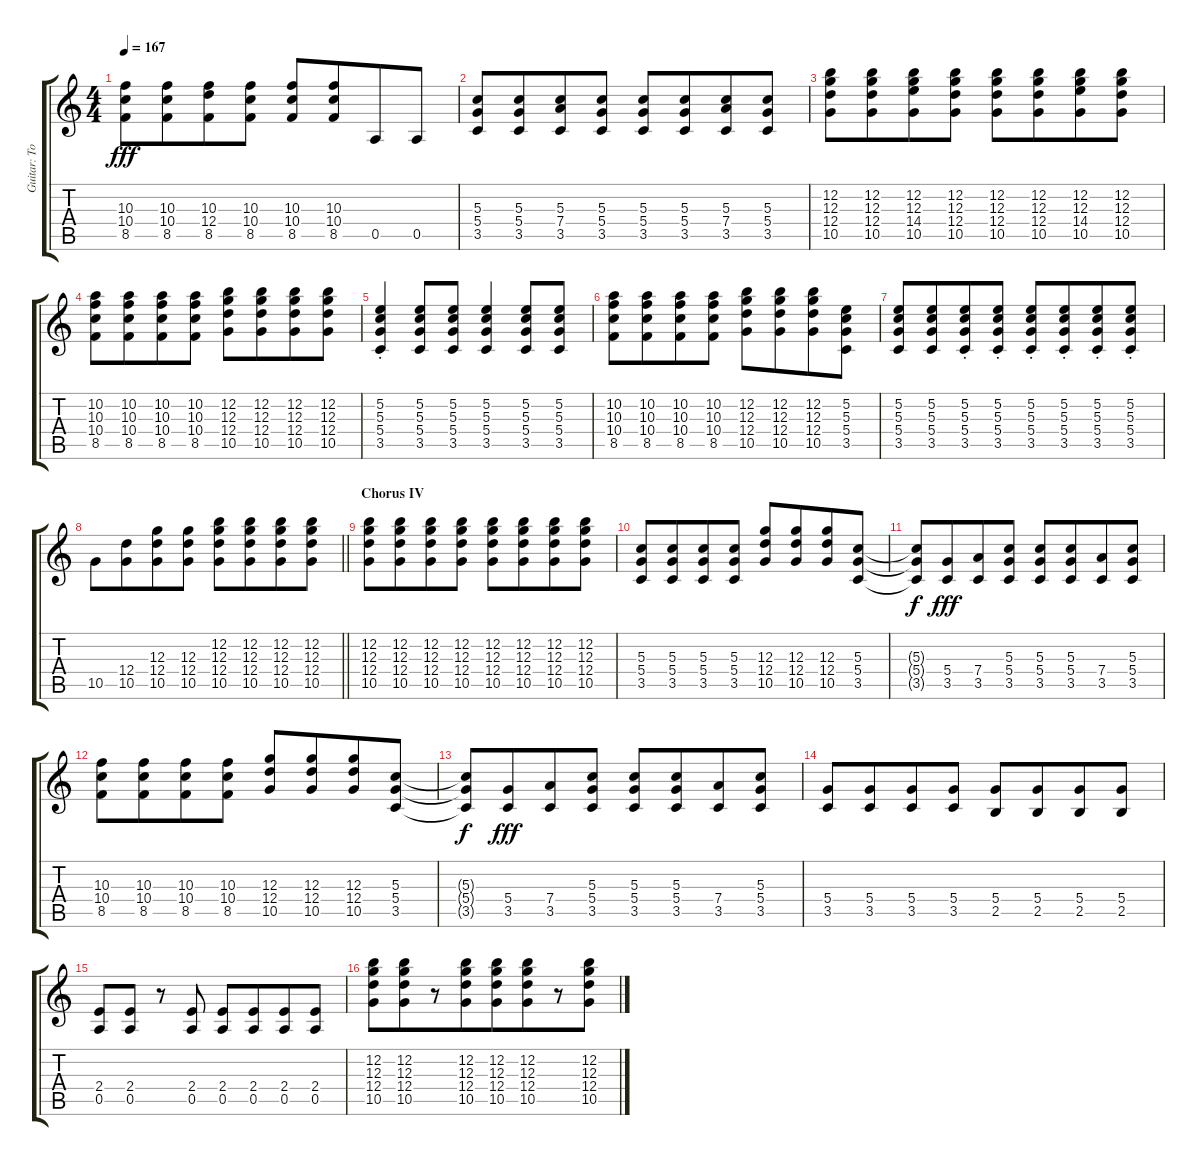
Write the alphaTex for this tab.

\track ("Guitar: Todd" "Guitar: To") {instrument distortionguitar}
\staff {score tabs}
\tuning (E4 B3 G3 D3 A2 D2) {hide}
\ts (4 4)
\tempo 167
\clef g2
\ks c
(10.3 10.4 8.5).8{dy fff} (10.3 10.4 8.5).8{beam merge} (10.3 12.4 8.5).8 (10.3 10.4 8.5).8 (10.3 10.4 8.5).8 (10.3 10.4 8.5).8{beam merge} 0.5.8 0.5.8 |
(5.3 5.4 3.5).8 (5.3 5.4 3.5).8{beam merge} (5.3 7.4 3.5).8 (5.3 5.4 3.5).8 (5.3 5.4 3.5).8 (5.3 5.4 3.5).8{beam merge} (5.3 7.4 3.5).8 (5.3 5.4 3.5).8 |
(12.2 12.3 12.4 10.5).8 (12.2 12.3 12.4 10.5).8{beam merge} (12.2 12.3 14.4 10.5).8 (12.2 12.3 12.4 10.5).8 (12.2 12.3 12.4 10.5).8 (12.2 12.3 12.4 10.5).8{beam merge} (12.2 12.3 14.4 10.5).8 (12.2 12.3 12.4 10.5).8 |
(10.2 10.3 10.4 8.5).8 (10.2 10.3 10.4 8.5).8{beam merge} (10.2 10.3 10.4 8.5).8 (10.2 10.3 10.4 8.5).8 (12.2 12.3 12.4 10.5).8 (12.2 12.3 12.4 10.5).8{beam merge} (12.2 12.3 12.4 10.5).8 (12.2 12.3 12.4 10.5).8 |
(5.2{st} 5.3{st} 5.4{st} 3.5{st}).4 (5.2 5.3 5.4 3.5).8 (5.2 5.3 5.4 3.5).8 (5.2 5.3 5.4 3.5).4 (5.2 5.3 5.4 3.5).8 (5.2 5.3 5.4 3.5).8 |
(10.2 10.3 10.4 8.5).8 (10.2 10.3 10.4 8.5).8{beam merge} (10.2 10.3 10.4 8.5).8 (10.2 10.3 10.4 8.5).8 (12.2 12.3 12.4 10.5).8 (12.2 12.3 12.4 10.5).8{beam merge} (12.2 12.3 12.4 10.5).8 (5.2 5.3 5.4 3.5).8 |
(5.2 5.3 5.4 3.5).8 (5.2 5.3 5.4 3.5).8{beam merge} (5.2{st} 5.3{st} 5.4{st} 3.5{st}).8 (5.2{st} 5.3{st} 5.4{st} 3.5{st}).8 (5.2{st} 5.3{st} 5.4{st} 3.5{st}).8 (5.2{st} 5.3{st} 5.4{st} 3.5{st}).8{beam merge} (5.2{st} 5.3{st} 5.4{st} 3.5{st}).8 (5.2{st} 5.3{st} 5.4{st} 3.5{st}).8 |
\barLineRight lightlight
10.5.8 (12.4 10.5).8{beam merge} (12.3 12.4 10.5).8 (12.3 12.4 10.5).8 (12.2 12.3 12.4 10.5).8 (12.2 12.3 12.4 10.5).8{beam merge} (12.2 12.3 12.4 10.5).8{beam merge} (12.2 12.3 12.4 10.5).8 |
\section ("" "Chorus IV")
(12.2 12.3 12.4 10.5).8 (12.2 12.3 12.4 10.5).8{beam merge} (12.2 12.3 12.4 10.5).8 (12.2 12.3 12.4 10.5).8 (12.2 12.3 12.4 10.5).8{beam merge} (12.2 12.3 12.4 10.5).8{beam merge} (12.2 12.3 12.4 10.5).8{beam merge} (12.2 12.3 12.4 10.5).8 |
(5.3 5.4 3.5).8 (5.3 5.4 3.5).8{beam merge} (5.3 5.4 3.5).8 (5.3 5.4 3.5).8 (12.3 12.4 10.5).8 (12.3 12.4 10.5).8{beam merge} (12.3 12.4 10.5).8 (5.3 5.4 3.5).8 |
(5.3{t} 5.4{t} 3.5{t}).8{dy f} (5.4 3.5).8{dy fff beam merge} (7.4 3.5).8 (5.3 5.4 3.5).8 (5.3 5.4 3.5).8 (5.3 5.4 3.5).8{beam merge} (7.4 3.5).8 (5.3 5.4 3.5).8 |
(10.3 10.4 8.5).8 (10.3 10.4 8.5).8{beam merge} (10.3 10.4 8.5).8 (10.3 10.4 8.5).8 (12.3 12.4 10.5).8 (12.3 12.4 10.5).8{beam merge} (12.3 12.4 10.5).8 (5.3 5.4 3.5).8 |
(5.3{t} 5.4{t} 3.5{t}).8{dy f} (5.4 3.5).8{dy fff beam merge} (7.4 3.5).8 (5.3 5.4 3.5).8 (5.3 5.4 3.5).8 (5.3 5.4 3.5).8{beam merge} (7.4 3.5).8 (5.3 5.4 3.5).8 |
(5.4 3.5).8 (5.4 3.5).8{beam merge} (5.4 3.5).8 (5.4 3.5).8 (5.4 2.5).8 (5.4 2.5).8{beam merge} (5.4 2.5).8 (5.4 2.5).8 |
(2.4 0.5).8 (2.4 0.5).8 r.8 (2.4 0.5).8 (2.4 0.5).8 (2.4 0.5).8{beam merge} (2.4 0.5).8 (2.4 0.5).8 |
(12.2 12.3 12.4 10.5).8 (12.2 12.3 12.4 10.5).8{beam merge} r.8 (12.2 12.3 12.4 10.5).8{beam merge} (12.2 12.3 12.4 10.5).8{beam merge} (12.2 12.3 12.4 10.5).8{beam merge} r.8{beam merge} (12.2 12.3 12.4 10.5).8
